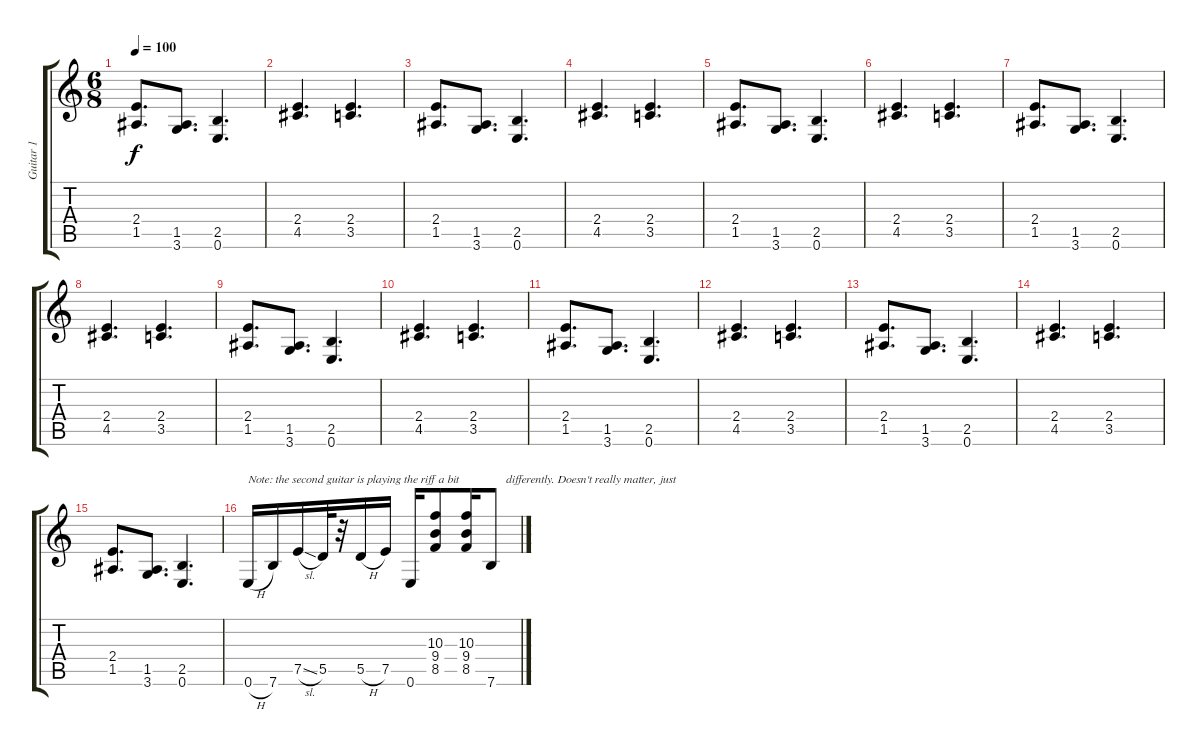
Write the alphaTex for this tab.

\track ("Guitar 1" "Guitar 1") {instrument distortionguitar}
\staff {score tabs}
\tuning (E4 B3 G3 D3 A2 E2) {hide}
\ts (6 8)
\tempo 100
\clef g2
\ks c
(2.4 1.5).8{d dy f} (1.5 3.6).8{d} (2.5 0.6).4{d} |
(2.4 4.5).4{d} (2.4 3.5).4{d} |
(2.4 1.5).8{d} (1.5 3.6).8{d} (2.5 0.6).4{d} |
(2.4 4.5).4{d} (2.4 3.5).4{d} |
(2.4 1.5).8{d} (1.5 3.6).8{d} (2.5 0.6).4{d} |
(2.4 4.5).4{d} (2.4 3.5).4{d} |
(2.4 1.5).8{d} (1.5 3.6).8{d} (2.5 0.6).4{d} |
(2.4 4.5).4{d} (2.4 3.5).4{d} |
(2.4 1.5).8{d} (1.5 3.6).8{d} (2.5 0.6).4{d} |
(2.4 4.5).4{d} (2.4 3.5).4{d} |
(2.4 1.5).8{d} (1.5 3.6).8{d} (2.5 0.6).4{d} |
(2.4 4.5).4{d} (2.4 3.5).4{d} |
(2.4 1.5).8{d} (1.5 3.6).8{d} (2.5 0.6).4{d} |
(2.4 4.5).4{d} (2.4 3.5).4{d} |
(2.4 1.5).8{d} (1.5 3.6).8{d} (2.5 0.6).4{d} |
0.6{h}.16{txt "Note: the second guitar is playing the riff a bit" volume 13} 7.6.16 7.5{sl}.16 5.5.32 r.32 5.5{h}.16 7.5.16 0.6.16 (10.3 9.4 8.5).8 (10.3 9.4 8.5).16 7.6.8{txt "     differently. Doesn't really matter, just"}
